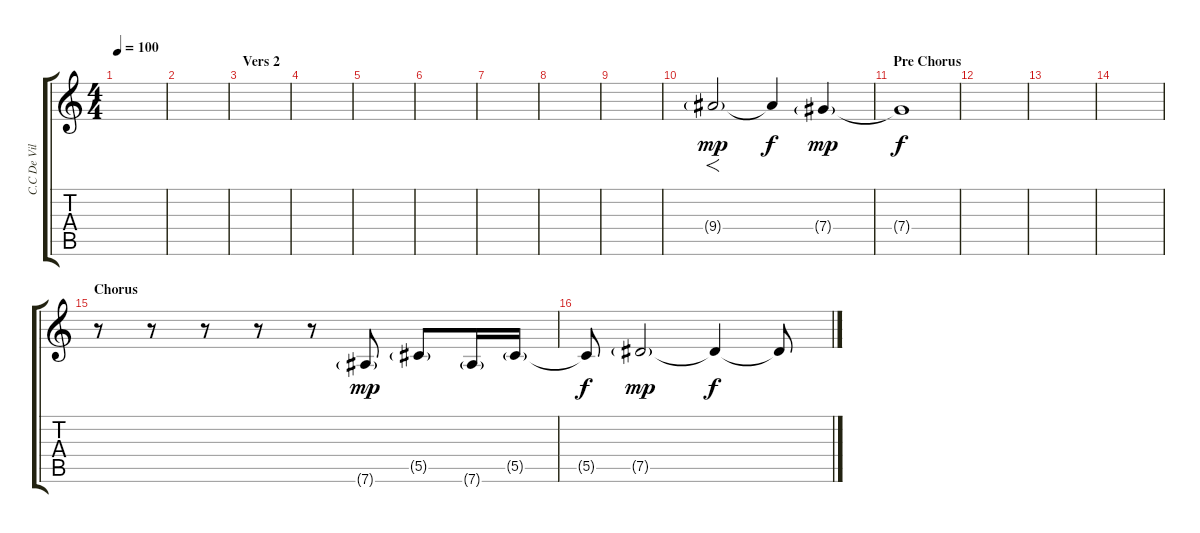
\track ("C.C De Ville Lead Guitar" "C.C De Vil") {instrument overdrivenguitar}
\staff {score tabs}
\tuning (Eb4 Bb3 Gb3 Db3 Ab2 Eb2) {hide}
\ts (4 4)
\tempo 100
\clef g2
\ks c
|
|
\section ("" "Vers 2")
|
|
|
|
|
|
|
9.4{g}.2{f dy mp} 9.4{t}.4{dy f} 7.4{g}.4{dy mp} |
\section ("" "Pre Chorus")
7.4{t}.1{dy f} |
|
|
|
\section ("" "Chorus")
r.8 r.8 r.8 r.8 r.8 7.6{g}.8{dy mp} 5.5{g}.8 7.6{g}.16 5.5{g}.16 |
5.5{t}.8{dy f} 7.5{g}.2{dy mp} 7.5{t}.4{dy f} 7.5{t}.8
